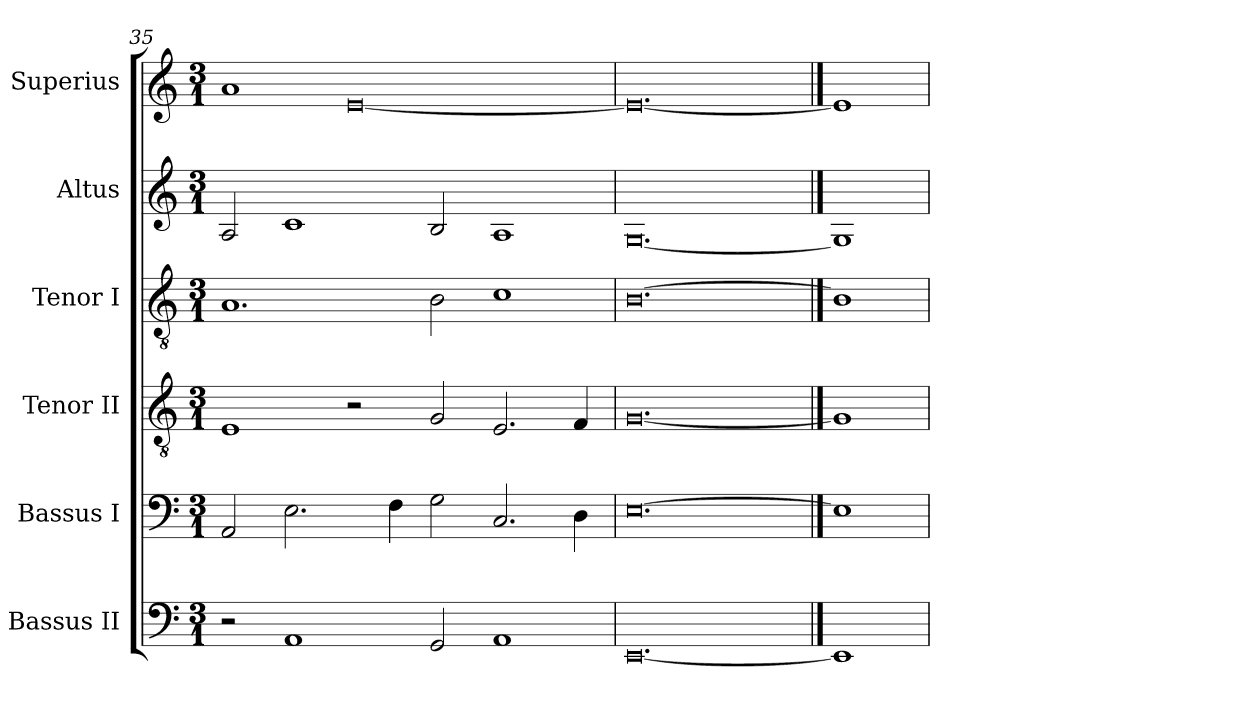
**kern	**kern	**kern	**kern	**kern	**kern
*part6	*part5	*part4	*part3	*part2	*part1
*staff6	*staff5	*staff4	*staff3	*staff2	*staff1
*I"Bassus II	*I"Bassus I	*I"Tenor II	*I"Tenor I	*I"Altus	*I"Superius
*I'B. II	*I'B. I	*I'T. II	*I'T. I	*I'A	*I'S
*clefF4	*clefF4	*clefGv2	*clefGv2	*clefG2	*clefG2
*k[]	*k[]	*k[]	*k[]	*k[]	*k[]
*C:	*C:	*C:	*C:	*C:	*C:
*M3/1	*M3/1	*M3/1	*M3/1	*M3/1	*M3/1
=35	=35	=35	=35	=35	=35
2r	2AA	1E	1.A	2A	1a
1AA	2.E	.	.	1c	.
.	.	2r	.	.	[0e
.	4F	.	.	.	.
2GG	2G	2G	2B	2B	.
1AA	2.C	2.E	1c	1A	.
.	4D	4F	.	.	.
=36	=36	=36	=36	=36	=36
[0.EE	[0.E	[0.G	[0.B	[0.G	0.e_
==37	==37	==37	==37	==37	==37
1EE]	1E]	1G]	1B]	1G]	1e]
=	=	=	=	=	=
*-	*-	*-	*-	*-	*-
